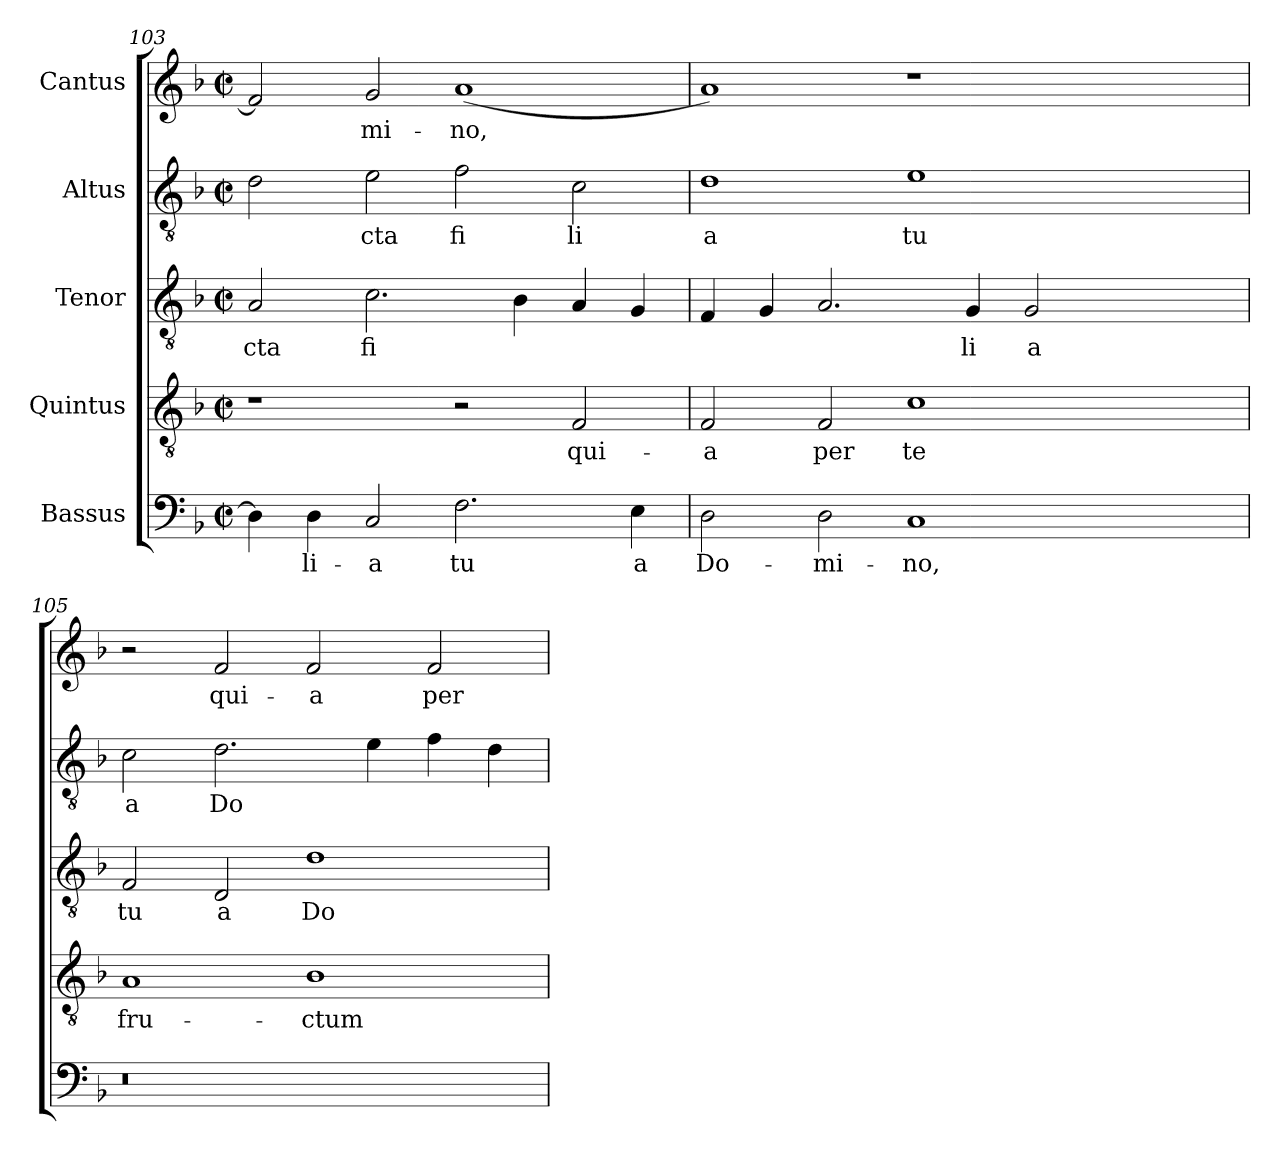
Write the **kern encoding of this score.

**kern	**text	**kern	**text	**kern	**text	**kern	**text	**kern	**text
*part5	*part5	*part4	*part4	*part3	*part3	*part2	*part2	*part1	*part1
*staff5	*staff5	*staff4	*staff4	*staff3	*staff3	*staff2	*staff2	*staff1	*staff1
*I"Bassus	*	*I"Quintus	*	*I"Tenor	*	*I"Altus	*	*I"Cantus	*
*clefF4	*	*clefGv2	*	*clefGv2	*	*clefGv2	*	*clefG2	*
*k[b-]	*	*k[b-]	*	*k[b-]	*	*k[b-]	*	*k[b-]	*
*F:	*	*F:	*	*F:	*	*F:	*	*F:	*
*M2/2	*	*M2/2	*	*M2/2	*	*M2/2	*	*M2/2	*
*met(c|)	*	*met(c|)	*	*met(c|)	*	*met(c|)	*	*met(c|)	*
=103	=103	=103	=103	=103	=103	=103	=103	=103	=103
!	!	!	!	!	!LO:LY:b:cj	!	!	!	!
4D\]	.	1r	.	2A/	cta	2d\	.	2f/]	.
!	!LO:LY:b:cj	!	!	!	!	!	!	!	!
4D\	li-	.	.	.	.	.	.	.	.
!	!LO:LY:b:cj	!	!	!	!LO:LY:b:cj	!	!LO:LY:b:cj	!	!LO:LY:b:cj
2C/	-a	.	.	2.c\	fi	2e\	cta	2g/	-mi-
!	!LO:LY:b:cj	!	!	!	!	!	!LO:LY:b:cj	!	!LO:LY:b:cj
2.F\	tu	2r	.	.	.	2f\	fi	(<1a	-no,
.	.	.	.	4B-\	.	.	.	.	.
!	!	!	!LO:LY:b:cj	!	!	!	!LO:LY:b:cj	!	!
.	.	2F/	qui-	4A/	.	2c\	li	.	.
!	!LO:LY:b:cj	!	!	!	!	!	!	!	!
4E\	a	.	.	4G/	.	.	.	.	.
=104	=104	=104	=104	=104	=104	=104	=104	=104	=104
!	!LO:LY:b:cj	!	!LO:LY:b:cj	!	!	!	!LO:LY:b:cj	!	!
2D\	Do-	2F/	-a	4F/	.	1d	a	1a)	.
.	.	.	.	4G/	.	.	.	.	.
!	!LO:LY:b:cj	!	!LO:LY:b:cj	!	!	!	!	!	!
2D\	-mi-	2F/	per	2.A/	.	.	.	.	.
!	!LO:LY:b:cj	!	!LO:LY:b:cj	!	!	!	!LO:LY:b:cj	!LO:N:vis=1	!
1C	-no,	1c	te	.	.	1e	tu	0r	.
!	!	!	!	!	!LO:LY:b:cj	!	!	!	!
.	.	.	.	4G/	li	.	.	.	.
!	!	!	!	!	!LO:LY:b:cj	!	!	!	!
.	.	.	.	2G/	a	.	.	.	.
1ryy	.	1ryy	.	1ryy	.	1ryy	.	.	.
=105	=105	=105	=105	=105	=105	=105	=105	=105	=105
!	!	!	!LO:LY:b:cj	!	!LO:LY:b:cj	!	!LO:LY:b:cj	!	!
0r	.	1A	fru-	2F/	tu	2c\	a	2r	.
!	!	!	!	!	!LO:LY:b:cj	!	!LO:LY:b	!	!LO:LY:b:cj
.	.	.	.	2D/	a	2.d\	Do	2f/	qui-
!	!	!	!LO:LY:b:cj	!	!LO:LY:b:cj	!	!	!	!LO:LY:b:cj
.	.	1B-	-ctum	1d	Do	.	.	2f/	-a
.	.	.	.	.	.	4e\	.	.	.
!	!	!	!	!	!	!	!	!	!LO:LY:b:cj
.	.	.	.	.	.	4f\	.	2f/	per
.	.	.	.	.	.	4d\	.	.	.
=	=	=	=	=	=	=	=	=	=
*-	*-	*-	*-	*-	*-	*-	*-	*-	*-
